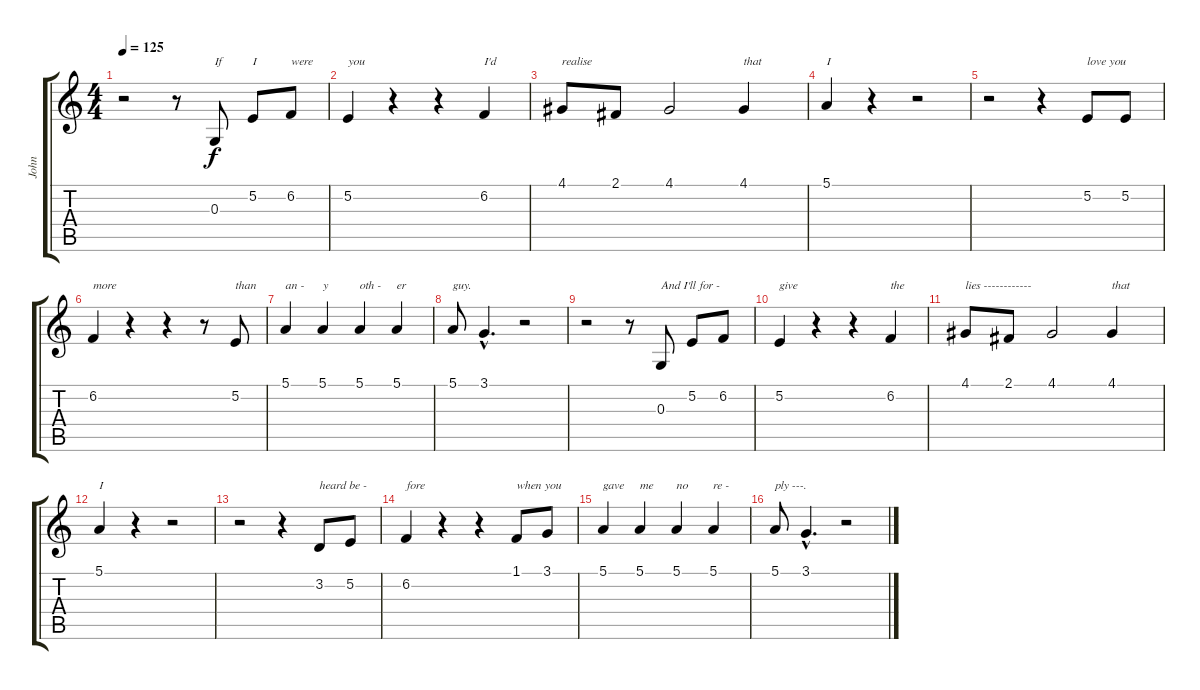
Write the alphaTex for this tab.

\track ("John" "John") {instrument tenorsax}
\staff {score tabs}
\tuning (E4 B3 G3 D3 A2 E2) {hide}
\ts (4 4)
\tempo 125
\clef g2
\ks c
r.2{dy f} r.8 0.3.8{txt "If"} 5.2.8{txt "I"} 6.2.8{txt "were"} |
5.2.4{txt "you"} r.4 r.4 6.2.4{txt "I'd"} |
4.1.8{txt "realise"} 2.1.8 4.1.2 4.1.4{txt "that"} |
5.1.4{txt "I"} r.4 r.2 |
r.2 r.4 5.2.8{txt "love you"} 5.2.8 |
6.2.4{txt "more"} r.4 r.4 r.8 5.2.8{txt "than"} |
5.1.4{txt "an -"} 5.1.4{txt "y"} 5.1.4{txt "oth -"} 5.1.4{txt "er"} |
5.1.8{txt "guy."} 3.1{hac}.4{d} r.2 |
r.2 r.8 0.3.8{txt "And I'll for -"} 5.2.8 6.2.8 |
5.2.4{txt "give"} r.4 r.4 6.2.4{txt "the"} |
4.1.8{txt "lies ------------"} 2.1.8 4.1.2 4.1.4{txt "that"} |
5.1.4{txt "I"} r.4 r.2 |
r.2 r.4 3.2.8{txt "heard be -"} 5.2.8 |
6.2.4{txt "fore"} r.4 r.4 1.1.8{txt "when you"} 3.1.8 |
5.1.4{txt "gave"} 5.1.4{txt "me"} 5.1.4{txt "no"} 5.1.4{txt "re -"} |
5.1.8{txt "ply ---."} 3.1{hac}.4{d} r.2
